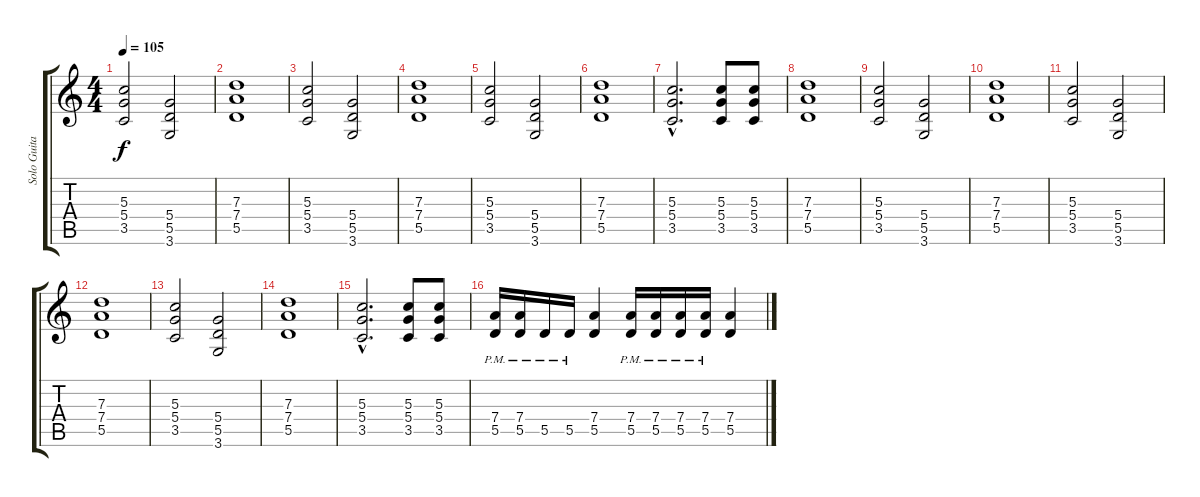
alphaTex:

\track ("Solo Guitar" "Solo Guita") {instrument distortionguitar}
\staff {score tabs}
\tuning (E4 B3 G3 D3 A2 E2) {hide}
\ts (4 4)
\tempo 105
\clef g2
\ks c
(5.3 5.4 3.5).2{dy f} (5.4 5.5 3.6).2 |
(7.3 7.4 5.5).1{volume 13} |
(5.3 5.4 3.5).2 (5.4 5.5 3.6).2 |
(7.3 7.4 5.5).1{volume 13} |
(5.3 5.4 3.5).2 (5.4 5.5 3.6).2 |
(7.3 7.4 5.5).1{volume 13} |
(5.3{hac} 5.4{hac} 3.5{hac}).2{d} (5.3 5.4 3.5).8 (5.3 5.4 3.5).8 |
(7.3 7.4 5.5).1{volume 13} |
(5.3 5.4 3.5).2 (5.4 5.5 3.6).2 |
(7.3 7.4 5.5).1{volume 13} |
(5.3 5.4 3.5).2 (5.4 5.5 3.6).2 |
(7.3 7.4 5.5).1{volume 13} |
(5.3 5.4 3.5).2 (5.4 5.5 3.6).2 |
(7.3 7.4 5.5).1{volume 13} |
(5.3{hac} 5.4{hac} 3.5{hac}).2{d} (5.3 5.4 3.5).8 (5.3 5.4 3.5).8 |
(7.4{pm} 5.5{pm}).16 (7.4{pm} 5.5{pm}).16 5.5{pm}.16 5.5{pm}.16 (7.4 5.5).4 (7.4{pm} 5.5{pm}).16 (7.4{pm} 5.5{pm}).16 (7.4{pm} 5.5{pm}).16 (7.4{pm} 5.5{pm}).16 (7.4 5.5).4
